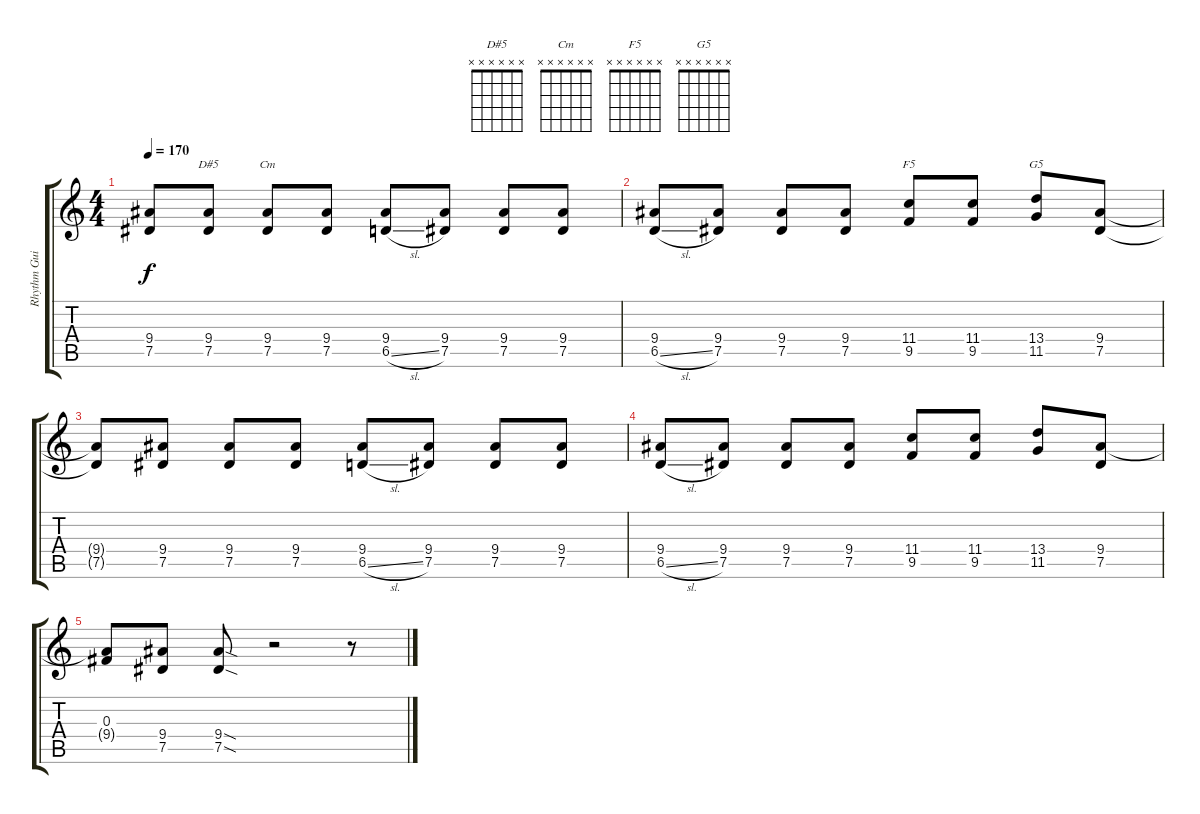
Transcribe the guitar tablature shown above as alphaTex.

\track ("Rhythm Guitar: Gilby" "Rhythm Gui") {instrument overdrivenguitar}
\staff {score tabs}
\tuning (Eb4 Bb3 Gb3 Db3 Ab2 Eb2) {hide}
\chord ("D#5" x x x x x x)
\chord ("Cm" x x x x x x)
\chord ("F5" x x x x x x)
\chord ("G5" x x x x x x)
\ts (4 4)
\tempo 170
\clef g2
\ks c
(9.4{t} 7.5{t}).8{dy f} (9.4 7.5).8{ch "D#5"} (9.4 7.5).8{ch "Cm"} (9.4 7.5).8 (9.4 6.5{sl}).8 (9.4 7.5).8 (9.4 7.5).8 (9.4 7.5).8 |
(9.4 6.5{sl}).8 (9.4 7.5).8 (9.4 7.5).8 (9.4 7.5).8 (11.4 9.5).8{ch "F5"} (11.4 9.5).8 (13.4 11.5).8{ch "G5"} (9.4 7.5).8 |
(9.4{t} 7.5{t}).8 (9.4 7.5).8 (9.4 7.5).8 (9.4 7.5).8 (9.4 6.5{sl}).8 (9.4 7.5).8 (9.4 7.5).8 (9.4 7.5).8 |
(9.4 6.5{sl}).8 (9.4 7.5).8 (9.4 7.5).8 (9.4 7.5).8 (11.4 9.5).8 (11.4 9.5).8 (13.4 11.5).8 (9.4 7.5).8 |
(0.3 9.4{t}).8 (9.4 7.5).8 (9.4{sod} 7.5{sod}).8 r.2 r.8
